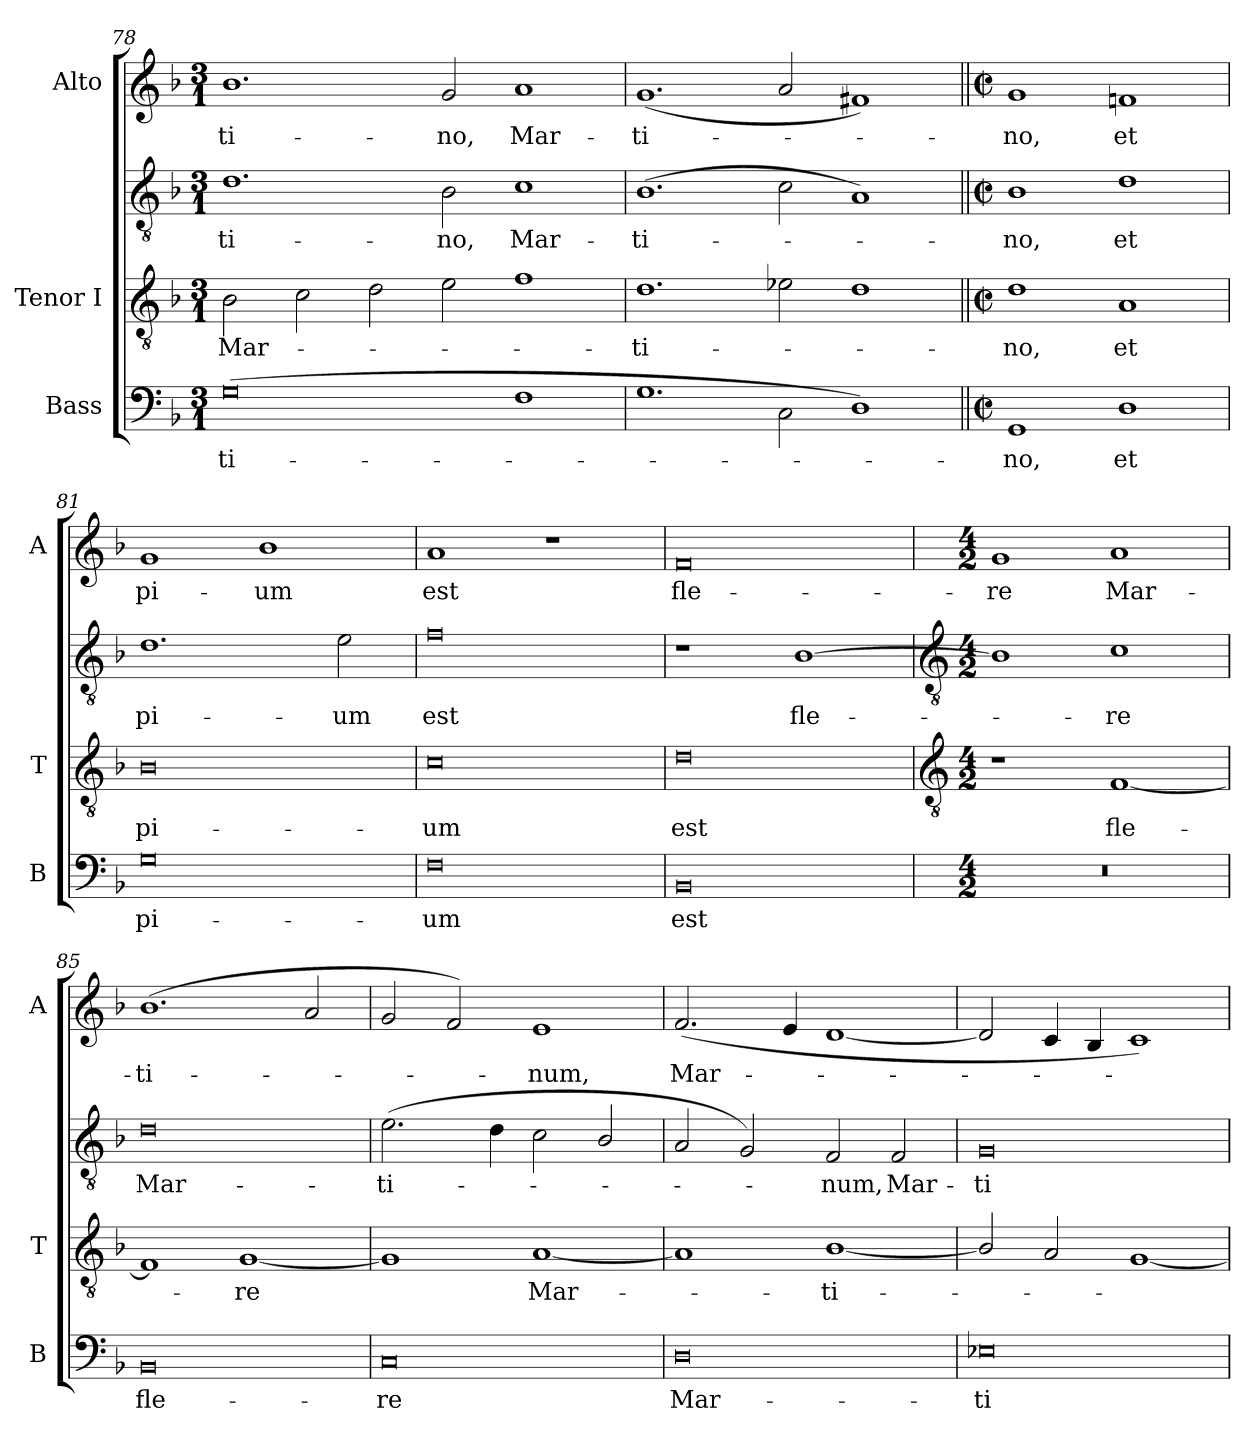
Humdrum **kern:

**kern	**text	**kern	**text	**kern	**text	**kern	**text
*part3	*part3	*part2	*part2	*part2	*part2	*part1	*part1
*staff4	*staff4	*staff3	*staff3	*staff2	*staff2	*staff1	*staff1
*I"Bass	*	*I"Tenor I	*	*	*	*I"Alto	*
*I'B	*	*I'T	*	*	*	*I'A	*
*clefF4	*	*clefGv2	*	*clefGv2	*	*clefG2	*
*k[b-]	*	*k[b-]	*	*k[b-]	*	*k[b-]	*
*F:	*	*F:	*	*F:	*	*F:	*
*M3/1	*	*M3/1	*	*M3/1	*	*M3/1	*
=78	=78	=78	=78	=78	=78	=78	=78
!	!LO:LY:b	!	!LO:LY:b	!	!LO:LY:b	!	!LO:LY:b
(>0G	-ti-	2B-	-Mar-	1.d	ti-	1.b-	-ti-
.	.	2c	.	.	.	.	.
.	.	2d	.	.	.	.	.
!	!	!	!	!	!LO:LY:b	!	!LO:LY:b
.	.	2e	.	2B-	-no,	2g	-no,
!	!	!	!	!	!LO:LY:b	!	!LO:LY:b
1F	.	1f	.	1c	Mar-	1a	Mar-
=79	=79	=79	=79	=79	=79	=79	=79
!	!	!	!LO:LY:b	!	!LO:LY:b	!	!LO:LY:b
1.G	.	1.d	ti-	(>1.B-	ti-	(<1.g	-ti-
2C\	.	2e-X	.	2c	.	2a	.
1D)	.	1d	.	1A)	.	1f#X)	.
=80||	=80||	=80||	=80||	=80||	=80||	=80||	=80||
*M4/2	*	*M4/2	*	*M4/2	*	*M4/2	*
*met(c|)	*	*met(c|)	*	*met(c|)	*	*met(c|)	*
!	!LO:LY:b	!	!LO:LY:b	!	!LO:LY:b	!	!LO:LY:b
1GG	no,	1d	no,	1B-	no,	1g	no,
!	!LO:LY:b	!	!LO:LY:b	!	!LO:LY:b	!	!LO:LY:b
1D	et	1A	et	1d	et	1fn	et
=81	=81	=81	=81	=81	=81	=81	=81
!	!LO:LY:b	!	!LO:LY:b	!	!LO:LY:b	!	!LO:LY:b
0G	pi-	0B-	pi-	1.d	pi-	1g	pi-
!	!	!	!	!	!	!	!LO:LY:b
.	.	.	.	.	.	1b-	-um
!	!	!	!	!	!LO:LY:b	!	!
.	.	.	.	2e	-um	.	.
=82	=82	=82	=82	=82	=82	=82	=82
!	!LO:LY:b	!	!LO:LY:b	!	!LO:LY:b	!	!LO:LY:b
0F	-um	0c	um	0f	-est	1a	est
.	.	.	.	.	.	1r	.
=83	=83	=83	=83	=83	=83	=83	=83
!	!LO:LY:b	!	!LO:LY:b	!	!	!	!LO:LY:b
0BB-	est	0d	est	1r	.	0f	fle-
!	!	!	!	!	!LO:LY:b	!	!
.	.	.	.	[1B-	fle-	.	.
!!LO:LB:g=z
=84	=84	=84	=84	=84	=84	=84	=84
*	*	*clefGv2	*	*clefGv2	*	*	*
*M4/2	*	*M4/2	*	*M4/2	*	*M4/2	*
!	!	!	!	!	!	!	!LO:LY:b
0r	.	1r	.	1B-]	.	1g	-re
!	!	!	!LO:LY:b	!	!LO:LY:b	!	!LO:LY:b
.	.	[1F	fle-	1c	re	1a	Mar-
=85	=85	=85	=85	=85	=85	=85	=85
!	!LO:LY:b	!	!	!	!LO:LY:b	!	!LO:LY:b
0BB-	fle-	1F]	.	0d	Mar-	(<1.b-	-ti-
!	!	!	!LO:LY:b	!	!	!	!
.	.	[1G	-re	.	.	.	.
.	.	.	.	.	.	2a	.
=86	=86	=86	=86	=86	=86	=86	=86
!	!LO:LY:b	!	!	!	!LO:LY:b	!	!
0C	-re	1G]	.	(<2.e	ti-	2g	.
.	.	.	.	.	.	2f)	.
.	.	.	.	4d	.	.	.
!	!	!	!LO:LY:b	!	!	!	!LO:LY:b
.	.	[1A	Mar-	2c	.	1e	num,
.	.	.	.	2B-/	.	.	.
=87	=87	=87	=87	=87	=87	=87	=87
!	!LO:LY:b	!	!	!	!	!	!LO:LY:b
0D	Mar-	1A]	.	2A	.	(<2.f	Mar-
.	.	.	.	2G)	.	.	.
.	.	.	.	.	.	4e	.
!	!	!	!LO:LY:b	!	!LO:LY:b	!	!
.	.	[1B-/	-ti-	2F	num,	[1d	.
!	!	!	!	!	!LO:LY:b	!	!
.	.	.	.	2F	Mar-	.	.
=88	=88	=88	=88	=88	=88	=88	=88
!	!LO:LY:b	!	!	!	!LO:LY:b	!	!
0E-X	-ti-	2B-/]	.	0G	ti-	2d]	.
.	.	2A	.	.	.	4c	.
.	.	.	.	.	.	4B-	.
.	.	[1G	.	.	.	1c)	.
=	=	=	=	=	=	=	=
*-	*-	*-	*-	*-	*-	*-	*-
